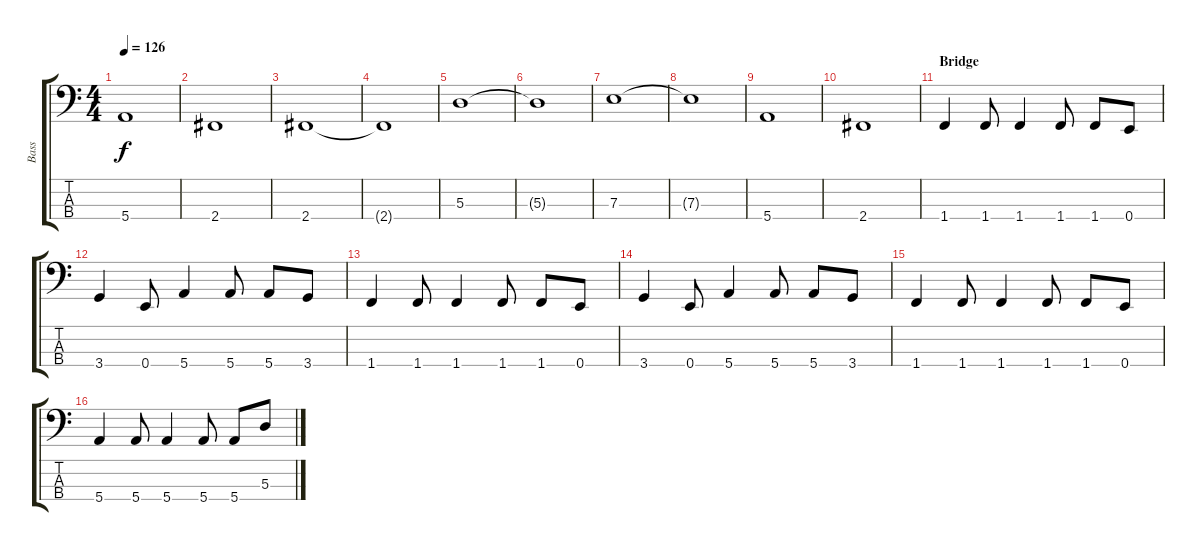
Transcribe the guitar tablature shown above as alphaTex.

\track ("Bass" "Bass") {instrument electricbasspick}
\staff {score tabs}
\tuning (G2 D2 A1 E1) {hide}
\ts (4 4)
\tempo 126
\clef f4
\ks c
5.4.1{dy f} |
2.4.1 |
2.4.1 |
2.4{t}.1 |
5.3.1 |
5.3{t}.1 |
7.3.1 |
7.3{t}.1 |
5.4.1 |
2.4.1 |
\section ("" "Bridge")
1.4.4 1.4.8 1.4.4 1.4.8 1.4.8 0.4.8 |
3.4.4 0.4.8 5.4.4 5.4.8 5.4.8 3.4.8 |
1.4.4 1.4.8 1.4.4 1.4.8 1.4.8 0.4.8 |
3.4.4 0.4.8 5.4.4 5.4.8 5.4.8 3.4.8 |
1.4.4 1.4.8 1.4.4 1.4.8 1.4.8 0.4.8 |
5.4.4 5.4.8 5.4.4 5.4.8 5.4.8 5.3.8
